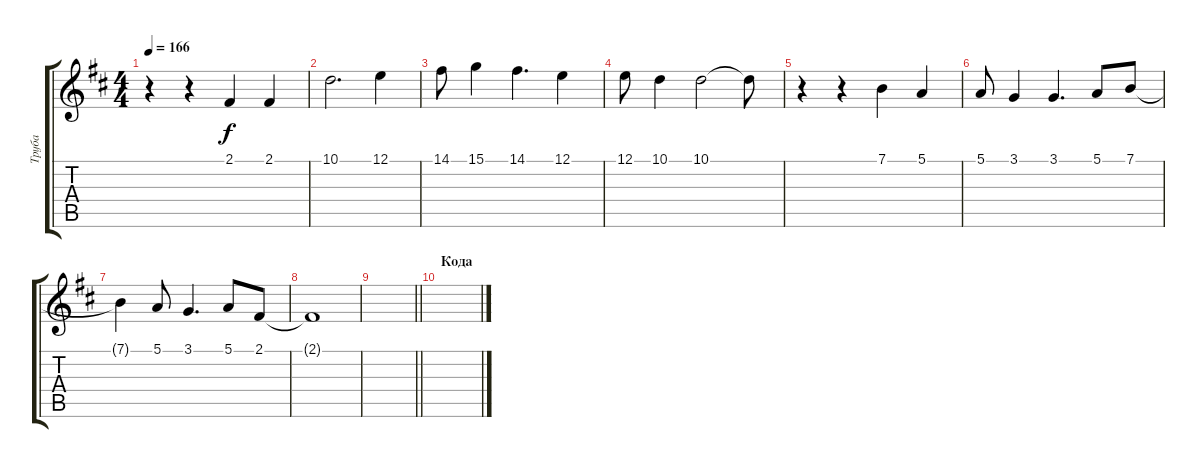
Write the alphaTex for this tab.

\track ("Труба" "Труба") {instrument trumpet}
\staff {score tabs}
\tuning (E4 B3 G3 D3 A2 E2) {hide}
\ts (4 4)
\tempo 166
\clef g2
\ks bminor
r.4{dy f} r.4 2.1.4 2.1.4 |
10.1.2{d} 12.1.4 |
14.1.8 15.1.4 14.1.4{d} 12.1.4 |
12.1.8 10.1.4 10.1.2 10.1{t}.8 |
r.4 r.4 7.1.4 5.1.4 |
5.1.8 3.1.4 3.1.4{d} 5.1.8 7.1.8 |
7.1{t}.4 5.1.8 3.1.4{d} 5.1.8 2.1.8 |
2.1{t}.1 |
\barLineRight lightlight
|
\section ("" "Кода")
